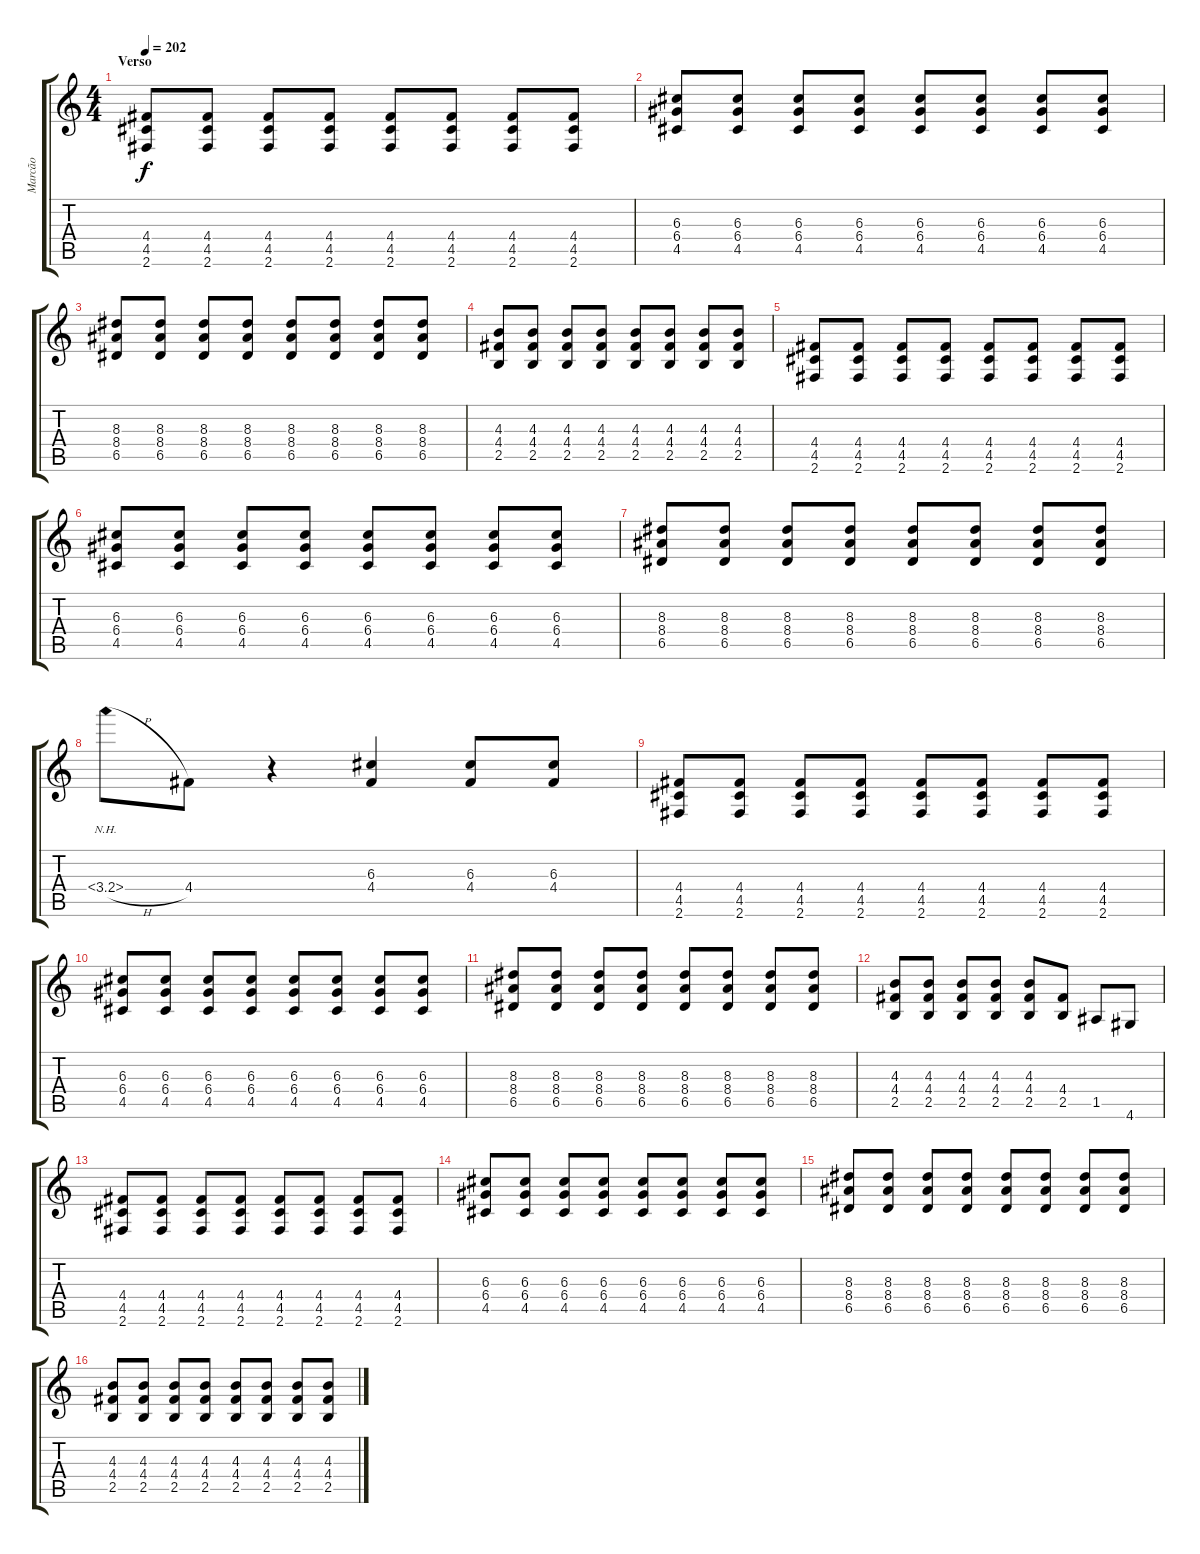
\track ("Marcão" "Marcão") {instrument distortionguitar}
\staff {score tabs}
\tuning (E4 B3 G3 D3 A2 E2) {hide}
\ts (4 4)
\section ("" "Verso")
\tempo 202
\clef g2
\ks c
(4.4 4.5 2.6).8{dy f instrument electricguitarmuted} (4.4 4.5 2.6).8 (4.4 4.5 2.6).8 (4.4 4.5 2.6).8 (4.4 4.5 2.6).8 (4.4 4.5 2.6).8 (4.4 4.5 2.6).8 (4.4 4.5 2.6).8 |
(6.3 6.4 4.5).8 (6.3 6.4 4.5).8 (6.3 6.4 4.5).8 (6.3 6.4 4.5).8 (6.3 6.4 4.5).8 (6.3 6.4 4.5).8 (6.3 6.4 4.5).8 (6.3 6.4 4.5).8 |
(8.3 8.4 6.5).8 (8.3 8.4 6.5).8 (8.3 8.4 6.5).8 (8.3 8.4 6.5).8 (8.3 8.4 6.5).8 (8.3 8.4 6.5).8 (8.3 8.4 6.5).8 (8.3 8.4 6.5).8 |
(4.3 4.4 2.5).8 (4.3 4.4 2.5).8 (4.3 4.4 2.5).8 (4.3 4.4 2.5).8 (4.3 4.4 2.5).8 (4.3 4.4 2.5).8 (4.3 4.4 2.5).8 (4.3 4.4 2.5).8 |
(4.4 4.5 2.6).8{instrument electricguitarmuted} (4.4 4.5 2.6).8 (4.4 4.5 2.6).8 (4.4 4.5 2.6).8 (4.4 4.5 2.6).8 (4.4 4.5 2.6).8 (4.4 4.5 2.6).8 (4.4 4.5 2.6).8 |
(6.3 6.4 4.5).8 (6.3 6.4 4.5).8 (6.3 6.4 4.5).8 (6.3 6.4 4.5).8 (6.3 6.4 4.5).8 (6.3 6.4 4.5).8 (6.3 6.4 4.5).8 (6.3 6.4 4.5).8 |
(8.3 8.4 6.5).8 (8.3 8.4 6.5).8 (8.3 8.4 6.5).8 (8.3 8.4 6.5).8 (8.3 8.4 6.5).8 (8.3 8.4 6.5).8 (8.3 8.4 6.5).8 (8.3 8.4 6.5).8 |
3.4{nh h}.8{instrument distortionguitar} 4.4.8 r.4 (6.3 4.4).4 (6.3 4.4).8 (6.3 4.4).8 |
(4.4 4.5 2.6).8{instrument electricguitarmuted} (4.4 4.5 2.6).8 (4.4 4.5 2.6).8 (4.4 4.5 2.6).8 (4.4 4.5 2.6).8 (4.4 4.5 2.6).8 (4.4 4.5 2.6).8 (4.4 4.5 2.6).8 |
(6.3 6.4 4.5).8 (6.3 6.4 4.5).8 (6.3 6.4 4.5).8 (6.3 6.4 4.5).8 (6.3 6.4 4.5).8 (6.3 6.4 4.5).8 (6.3 6.4 4.5).8 (6.3 6.4 4.5).8 |
(8.3 8.4 6.5).8 (8.3 8.4 6.5).8 (8.3 8.4 6.5).8 (8.3 8.4 6.5).8 (8.3 8.4 6.5).8 (8.3 8.4 6.5).8 (8.3 8.4 6.5).8 (8.3 8.4 6.5).8 |
(4.3 4.4 2.5).8 (4.3 4.4 2.5).8 (4.3 4.4 2.5).8 (4.3 4.4 2.5).8 (4.3 4.4 2.5).8 (4.4 2.5).8{instrument distortionguitar} 1.5.8 4.6.8 |
(4.4 4.5 2.6).8{instrument electricguitarmuted} (4.4 4.5 2.6).8 (4.4 4.5 2.6).8 (4.4 4.5 2.6).8 (4.4 4.5 2.6).8 (4.4 4.5 2.6).8 (4.4 4.5 2.6).8 (4.4 4.5 2.6).8 |
(6.3 6.4 4.5).8 (6.3 6.4 4.5).8 (6.3 6.4 4.5).8 (6.3 6.4 4.5).8 (6.3 6.4 4.5).8 (6.3 6.4 4.5).8 (6.3 6.4 4.5).8 (6.3 6.4 4.5).8 |
(8.3 8.4 6.5).8 (8.3 8.4 6.5).8 (8.3 8.4 6.5).8 (8.3 8.4 6.5).8 (8.3 8.4 6.5).8 (8.3 8.4 6.5).8 (8.3 8.4 6.5).8 (8.3 8.4 6.5).8 |
(4.3 4.4 2.5).8{instrument distortionguitar} (4.3 4.4 2.5).8 (4.3 4.4 2.5).8 (4.3 4.4 2.5).8 (4.3 4.4 2.5).8 (4.3 4.4 2.5).8 (4.3 4.4 2.5).8 (4.3 4.4 2.5).8
